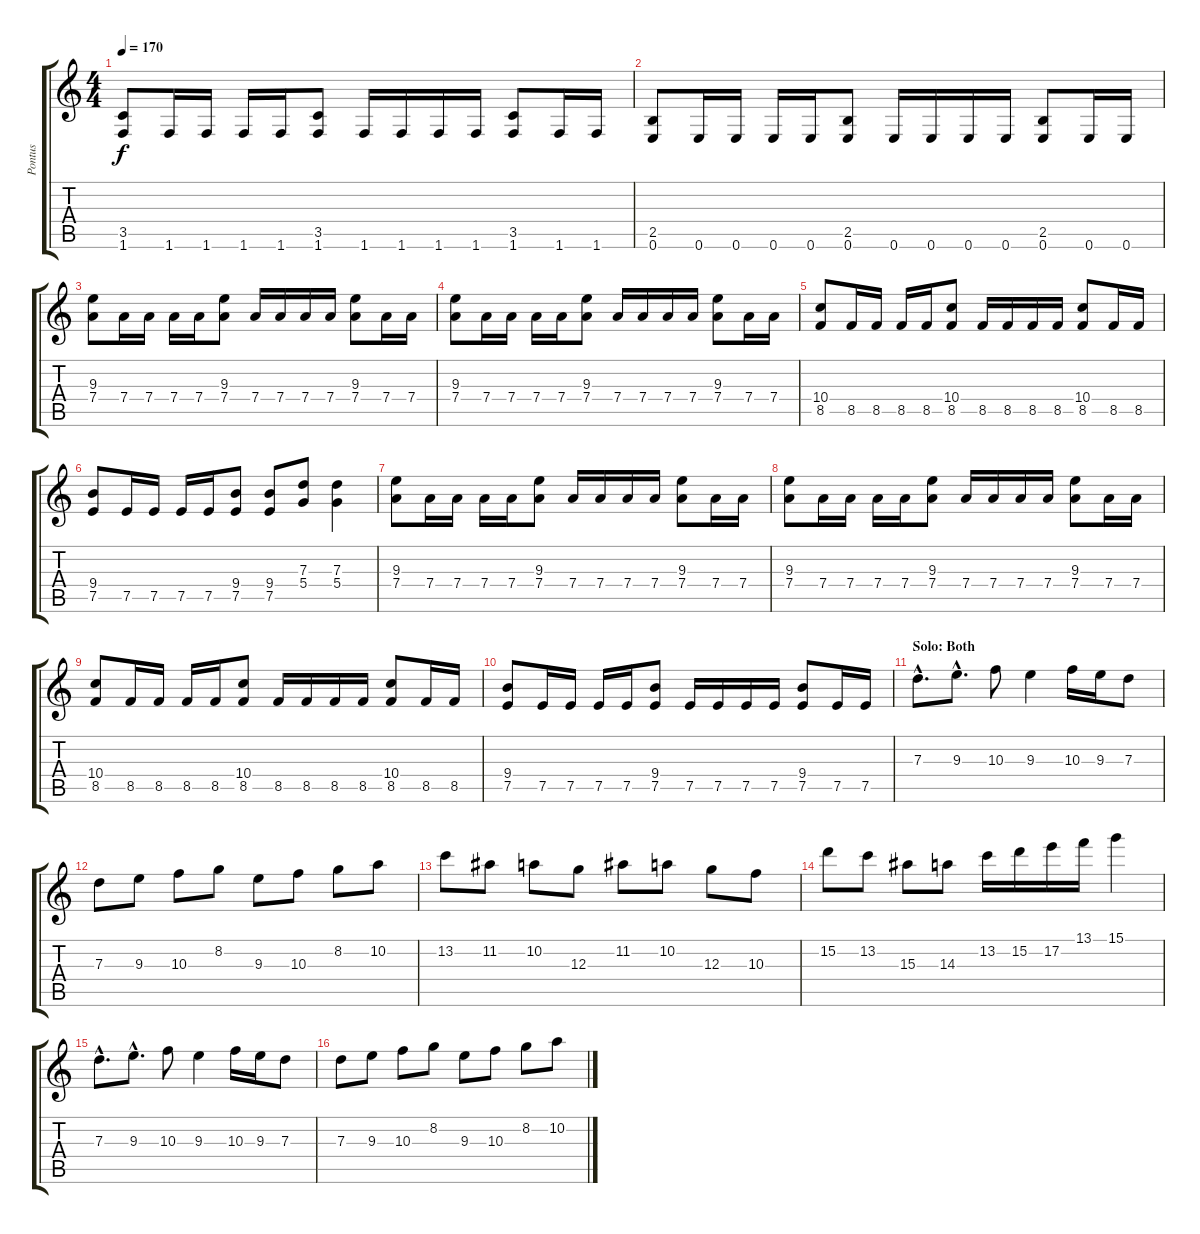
\track ("Pontus" "Pontus") {instrument distortionguitar}
\staff {score tabs}
\tuning (E4 B3 G3 D3 A2 E2) {hide}
\ts (4 4)
\tempo 170
\clef g2
\ks c
(3.5 1.6).8{dy f} 1.6.16 1.6.16 1.6.16 1.6.16 (3.5 1.6).8 1.6.16 1.6.16 1.6.16 1.6.16 (3.5 1.6).8 1.6.16 1.6.16 |
(2.5 0.6).8 0.6.16 0.6.16 0.6.16 0.6.16 (2.5 0.6).8 0.6.16 0.6.16 0.6.16 0.6.16 (2.5 0.6).8 0.6.16 0.6.16 |
(9.3 7.4).8 7.4.16 7.4.16 7.4.16 7.4.16 (9.3 7.4).8 7.4.16 7.4.16 7.4.16 7.4.16 (9.3 7.4).8 7.4.16 7.4.16 |
(9.3 7.4).8 7.4.16 7.4.16 7.4.16 7.4.16 (9.3 7.4).8 7.4.16 7.4.16 7.4.16 7.4.16 (9.3 7.4).8 7.4.16 7.4.16 |
(10.4 8.5).8 8.5.16 8.5.16 8.5.16 8.5.16 (10.4 8.5).8 8.5.16 8.5.16 8.5.16 8.5.16 (10.4 8.5).8 8.5.16 8.5.16 |
(9.4 7.5).8 7.5.16 7.5.16 7.5.16 7.5.16 (9.4 7.5).8 (9.4 7.5).8 (7.3 5.4).8 (7.3 5.4).4 |
(9.3 7.4).8 7.4.16 7.4.16 7.4.16 7.4.16 (9.3 7.4).8 7.4.16 7.4.16 7.4.16 7.4.16 (9.3 7.4).8 7.4.16 7.4.16 |
(9.3 7.4).8 7.4.16 7.4.16 7.4.16 7.4.16 (9.3 7.4).8 7.4.16 7.4.16 7.4.16 7.4.16 (9.3 7.4).8 7.4.16 7.4.16 |
(10.4 8.5).8 8.5.16 8.5.16 8.5.16 8.5.16 (10.4 8.5).8 8.5.16 8.5.16 8.5.16 8.5.16 (10.4 8.5).8 8.5.16 8.5.16 |
(9.4 7.5).8 7.5.16 7.5.16 7.5.16 7.5.16 (9.4 7.5).8 7.5.16 7.5.16 7.5.16 7.5.16 (9.4 7.5).8 7.5.16 7.5.16 |
\section ("" "Solo: Both")
7.3{hac}.8{d} 9.3{hac}.8{d} 10.3.8 9.3.4 10.3.16 9.3.16 7.3.8 |
7.3.8 9.3.8 10.3.8 8.2.8 9.3.8 10.3.8 8.2.8 10.2.8 |
13.2.8 11.2.8 10.2.8 12.3.8 11.2.8 10.2.8 12.3.8 10.3.8 |
15.2.8 13.2.8 15.3.8 14.3.8 13.2.16 15.2.16 17.2.16 13.1.16 15.1.4 |
7.3{hac}.8{d} 9.3{hac}.8{d} 10.3.8 9.3.4 10.3.16 9.3.16 7.3.8 |
7.3.8 9.3.8 10.3.8 8.2.8 9.3.8 10.3.8 8.2.8 10.2.8
